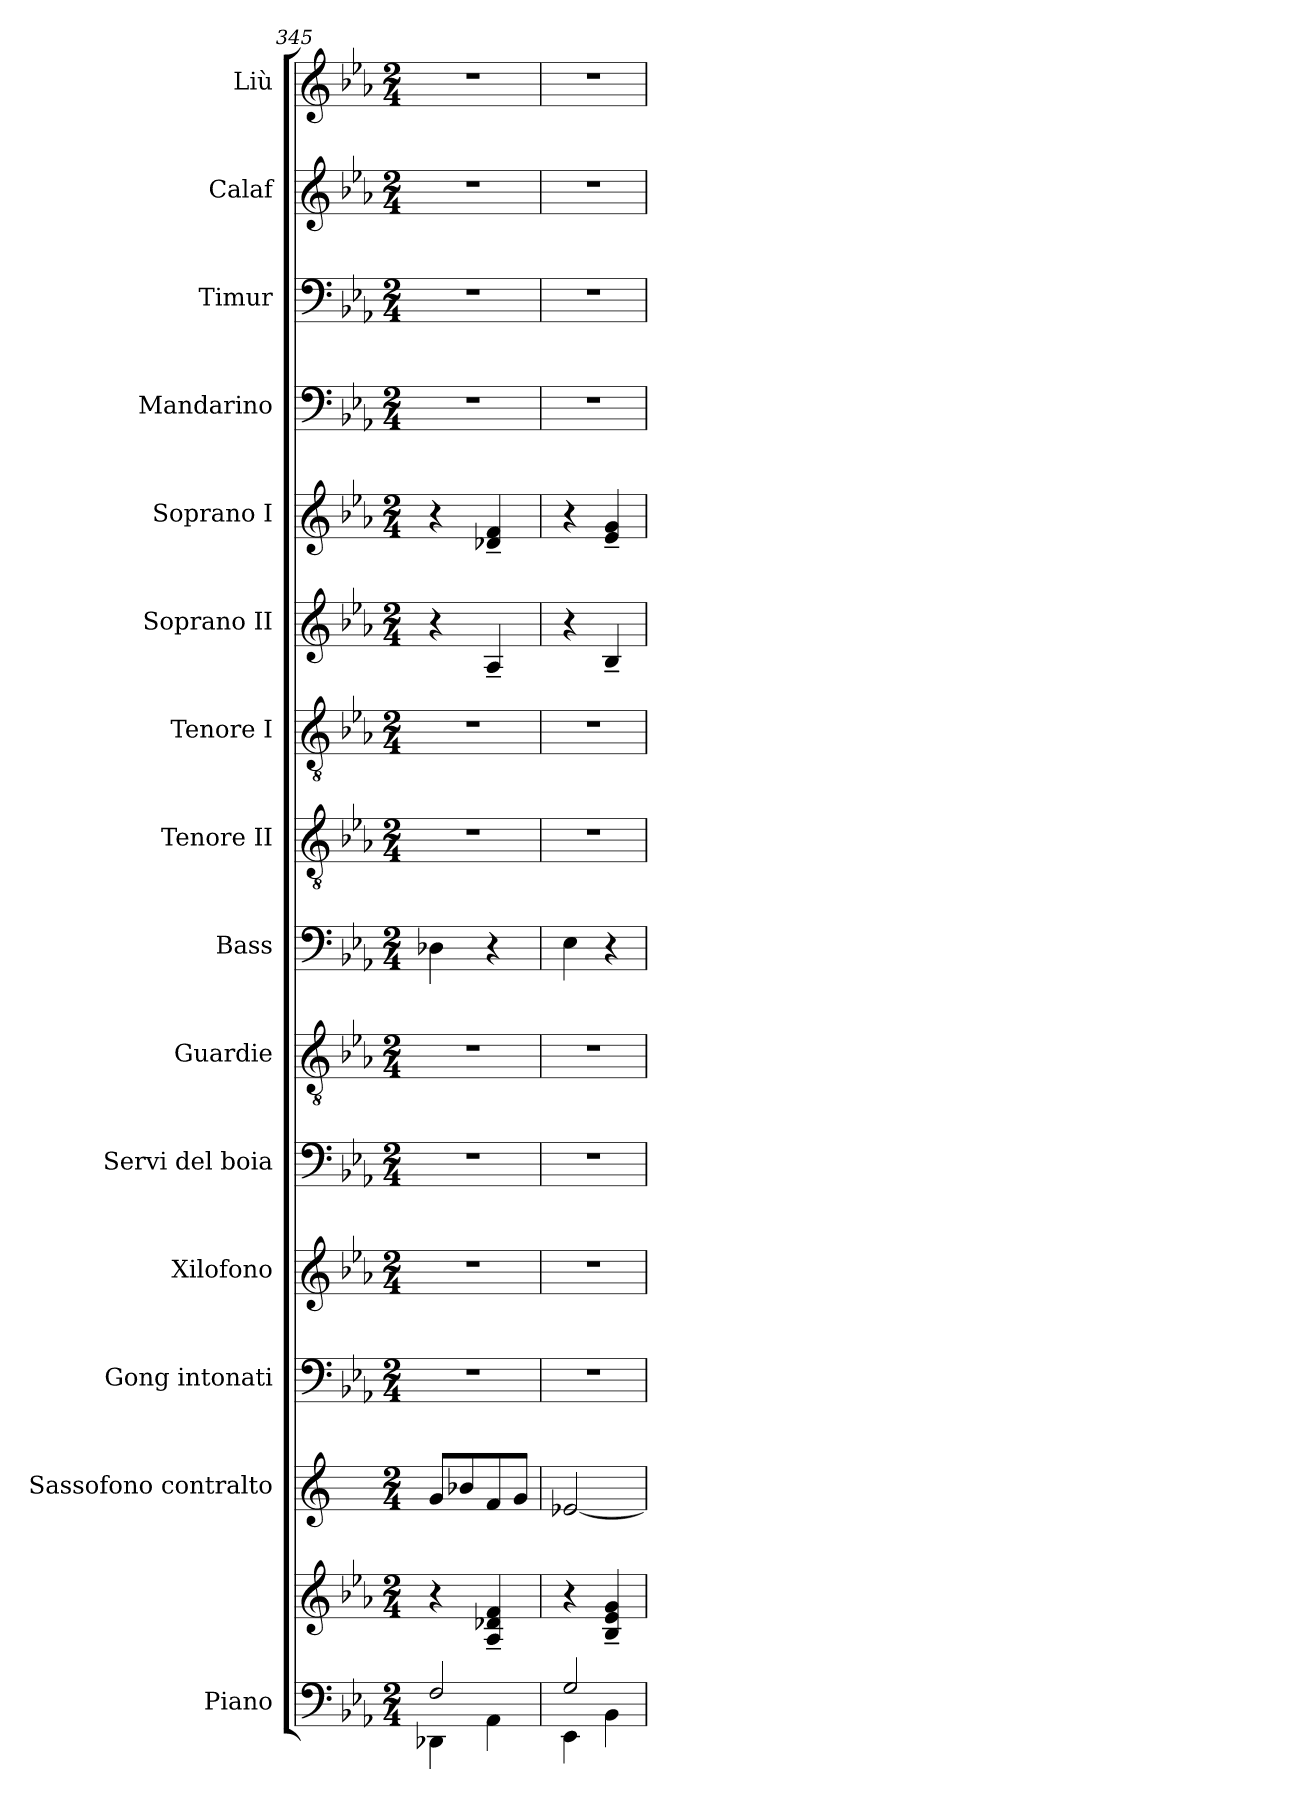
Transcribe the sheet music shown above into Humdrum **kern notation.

**kern	**kern	**kern	**kern	**kern	**kern	**kern	**kern	**kern	**kern	**kern	**kern	**kern	**kern	**kern	**kern
*part15	*part15	*part14	*part13	*part12	*part11	*part10	*part9	*part8	*part7	*part6	*part5	*part4	*part3	*part2	*part1
*staff16	*staff15	*staff14	*staff13	*staff12	*staff11	*staff10	*staff9	*staff8	*staff7	*staff6	*staff5	*staff4	*staff3	*staff2	*staff1
*I"Piano	*	*I"Sassofono contralto	*I"Gong intonati	*I"Xilofono	*I"Servi del boia	*I"Guardie	*I"Bass	*I"Tenore II	*I"Tenore I	*I"Soprano II	*I"Soprano I	*I"Mandarino	*I"Timur	*I"Calaf	*I"Liù
*I'Pno.	*	*	*I'Gong int.	*I'Xil.	*I'Ser.B.	*I'G.	*I'B.	*I'T. II	*I'T. I	*I'S. II	*I'S. I	*I'M.	*I'T.	*I'C.	*I'L.
*clefF4	*clefG2	*clefG2	*clefF4	*clefG2	*clefF4	*clefGv2	*clefF4	*clefGv2	*clefGv2	*clefG2	*clefG2	*clefF4	*clefF4	*clefG2	*clefG2
*	*	*ITrd5c9	*	*ITrd-7c-12	*	*	*	*	*	*	*	*	*	*	*
*k[b-e-a-]	*k[b-e-a-]	*k[b-e-a-]	*k[b-e-a-]	*k[b-e-a-]	*k[b-e-a-]	*k[b-e-a-]	*k[b-e-a-]	*k[b-e-a-]	*k[b-e-a-]	*k[b-e-a-]	*k[b-e-a-]	*k[b-e-a-]	*k[b-e-a-]	*k[b-e-a-]	*k[b-e-a-]
*M2/4	*M2/4	*M2/4	*M2/4	*M2/4	*M2/4	*M2/4	*M2/4	*M2/4	*M2/4	*M2/4	*M2/4	*M2/4	*M2/4	*M2/4	*M2/4
=345	=345	=345	=345	=345	=345	=345	=345	=345	=345	=345	=345	=345	=345	=345	=345
*^	*	*	*	*	*	*	*	*	*	*	*	*	*	*	*
2F/	4DD-X\	4r	8B-/L	2r	2r	2r	2r	4D-X\	2r	2r	4r	4r	2r	2r	2r	2r
.	.	.	8d-X/	.	.	.	.	.	.	.	.	.	.	.	.	.
.	4AA-\	4A-/~ 4d-X/~ 4f/~	8A-/	.	.	.	.	4r	.	.	4A-~/	4d-X/~ 4f/~	.	.	.	.
.	.	.	8B-/J	.	.	.	.	.	.	.	.	.	.	.	.	.
=346	=346	=346	=346	=346	=346	=346	=346	=346	=346	=346	=346	=346	=346	=346	=346	=346
2G/	4EE-\	4r	[2G-X/	2r	2r	2r	2r	4E-\	2r	2r	4r	4r	2r	2r	2r	2r
.	4BB-\	4B-/~ 4e-/~ 4g/~	.	.	.	.	.	4r	.	.	4B-~/	4e-/~ 4g/~	.	.	.	.
*v	*v	*	*	*	*	*	*	*	*	*	*	*	*	*	*	*
=	=	=	=	=	=	=	=	=	=	=	=	=	=	=	=
*-	*-	*-	*-	*-	*-	*-	*-	*-	*-	*-	*-	*-	*-	*-	*-
